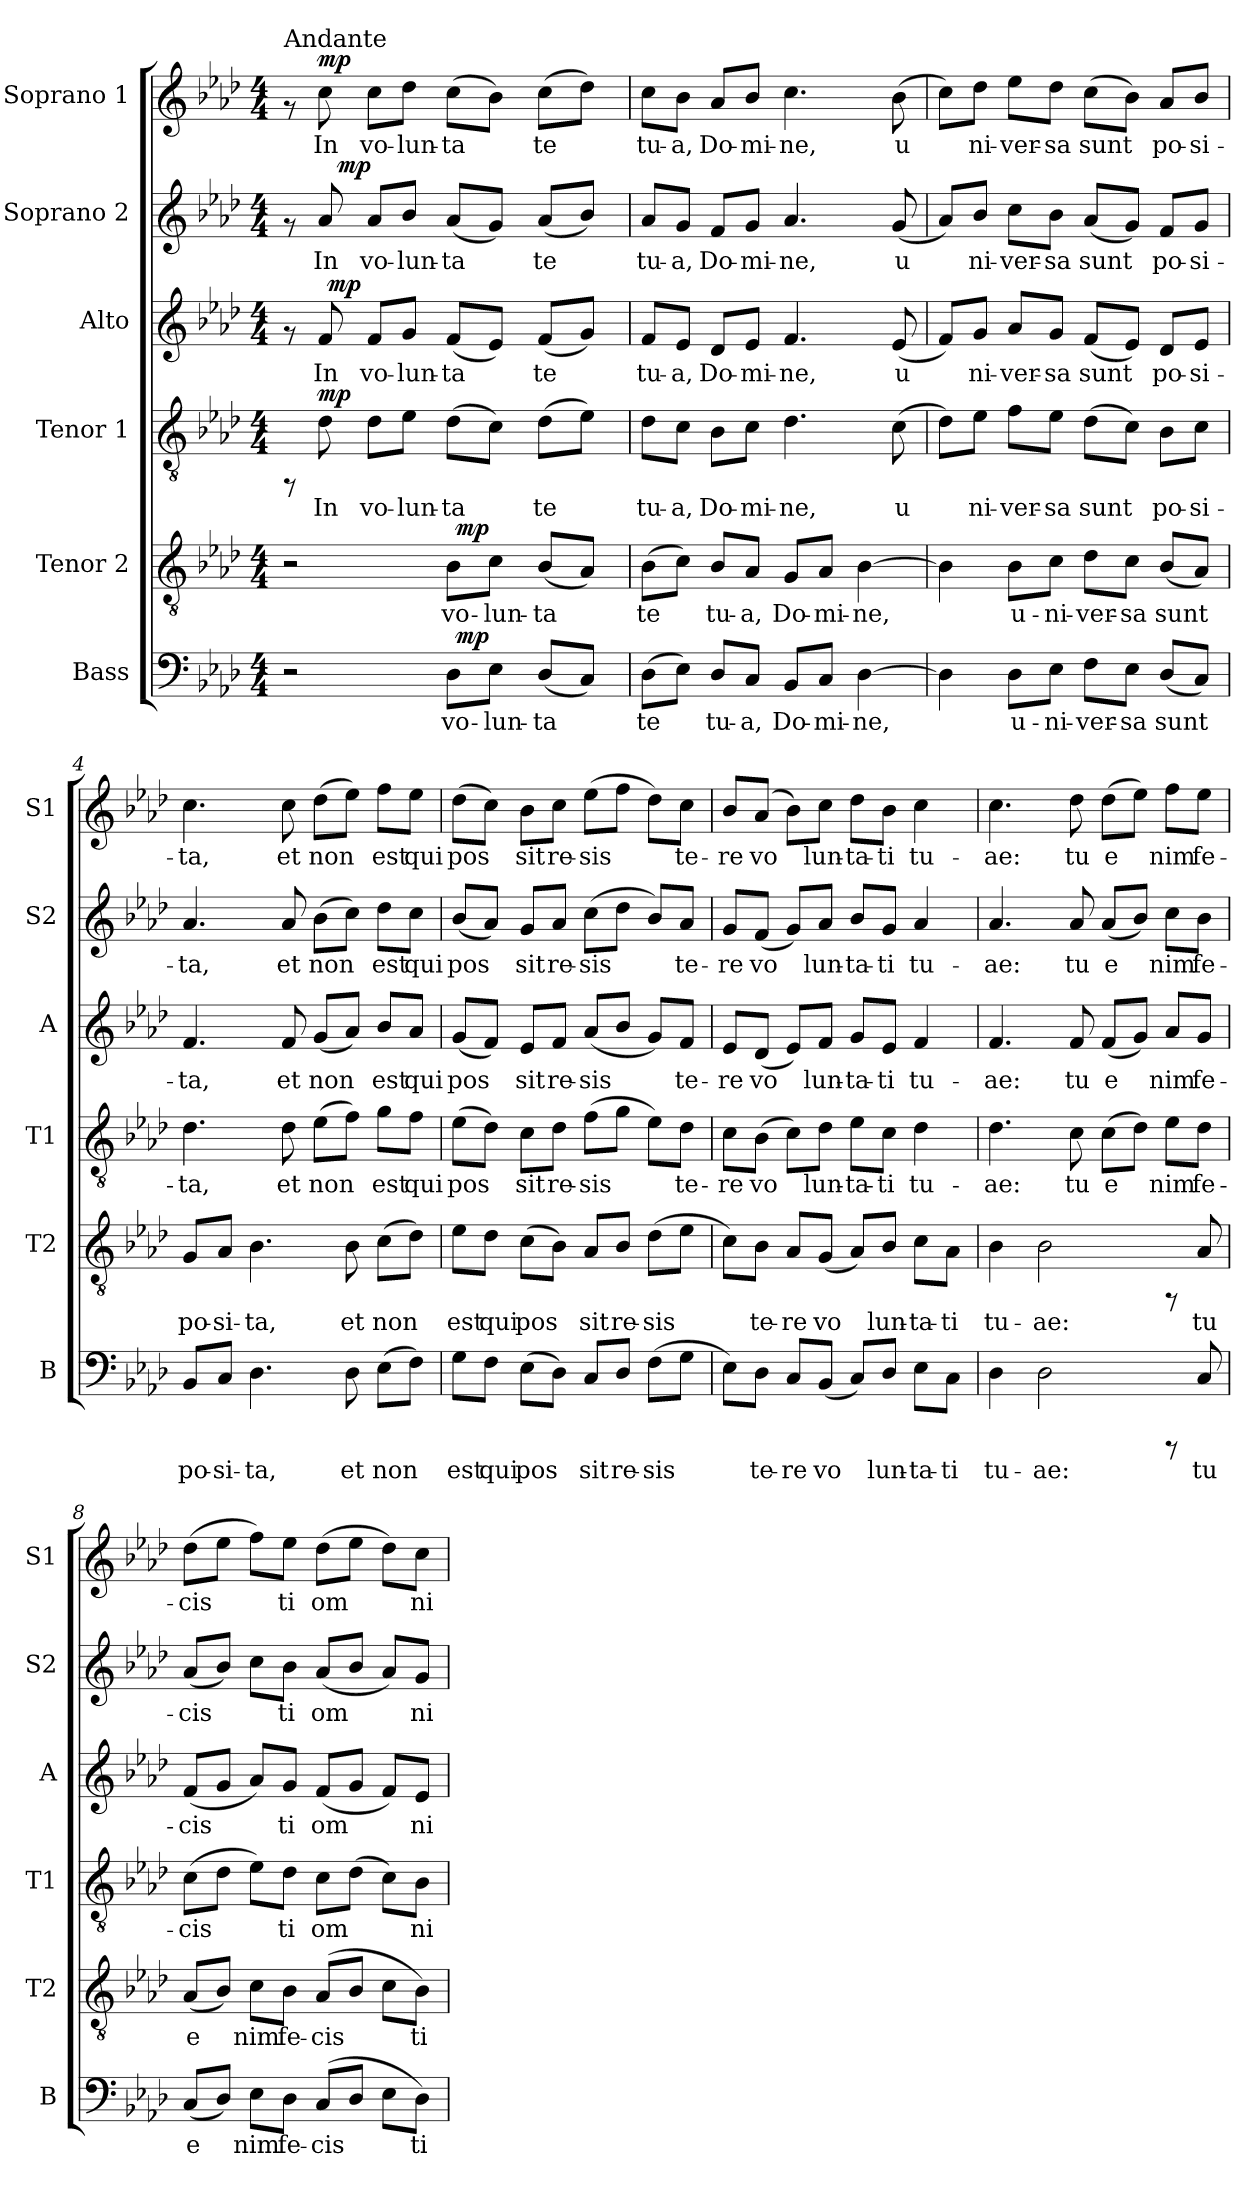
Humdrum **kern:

**kern	**text	**dynam	**kern	**text	**dynam	**kern	**text	**dynam	**kern	**text	**dynam	**kern	**text	**dynam	**kern	**text	**dynam
*part6	*part6	*part6	*part5	*part5	*part5	*part4	*part4	*part4	*part3	*part3	*part3	*part2	*part2	*part2	*part1	*part1	*part1
*staff6	*staff6	*staff6	*staff5	*staff5	*staff5	*staff4	*staff4	*staff4	*staff3	*staff3	*staff3	*staff2	*staff2	*staff2	*staff1	*staff1	*staff1
*I"Bass	*	*	*I"Tenor 2	*	*	*I"Tenor 1	*	*	*I"Alto	*	*	*I"Soprano 2	*	*	*I"Soprano 1	*	*
*I'B	*	*	*I'T2	*	*	*I'T1	*	*	*I'A	*	*	*I'S2	*	*	*I'S1	*	*
!!LO:PB:g=z
*stria5	*	*	*stria5	*	*	*stria5	*	*	*stria5	*	*	*stria5	*	*	*stria5	*	*
*clefF4	*	*	*clefGv2	*	*	*clefGv2	*	*	*clefG2	*	*	*clefG2	*	*	*clefG2	*	*
*k[b-e-a-d-]	*	*	*k[b-e-a-d-]	*	*	*k[b-e-a-d-]	*	*	*k[b-e-a-d-]	*	*	*k[b-e-a-d-]	*	*	*k[b-e-a-d-]	*	*
*A-:	*	*	*A-:	*	*	*A-:	*	*	*A-:	*	*	*A-:	*	*	*A-:	*	*
*M4/4	*	*	*M4/4	*	*	*M4/4	*	*	*M4/4	*	*	*M4/4	*	*	*M4/4	*	*
=1	=1	=1	=1	=1	=1	=1	=1	=1	=1	=1	=1	=1	=1	=1	=1	=1	=1
*^	*	*	*^	*	*	*	*	*	*^	*	*	*^	*	*	*	*	*
!	!	!	!	!	!	!	!	!	!	!	!	!	!	!	!	!	!	!	!LO:TX:a:t=Andante	!	!
2r	2ryy	.	.	2r	2ryy	.	.	8rFF	.	.	8rf	8ryy	.	.	8rf	8ryy	.	.	8rf	.	.
!	!	!	!	!	!	!	!	!	!LO:LY:b:cj	!LO:DY:a	!	!	!LO:LY:b:cj	!	!	!	!LO:LY:b:cj	!	!	!LO:LY:b:cj	!LO:DY:a
.	.	.	.	.	.	.	.	8d-\	In	mp	8f/	64ryy	In	.	8a-/	32ryy	In	.	8cc\	In	mp
!	!	!	!	!	!	!	!	!	!	!	!	!	!	!LO:DY:a	!	!	!	!	!	!	!
.	.	.	.	.	.	.	.	.	.	.	.	2ryy	.	mp	.	.	.	.	.	.	.
!	!	!	!	!	!	!	!	!	!	!	!	!	!	!	!	!	!	!LO:DY:a	!	!	!
.	.	.	.	.	.	.	.	.	.	.	.	.	.	.	.	2ryy	.	mp	.	.	.
!	!	!	!	!	!	!	!	!	!LO:LY:b:cj	!	!	!	!LO:LY:b:cj	!	!	!	!LO:LY:b:cj	!	!	!LO:LY:b:cj	!
.	.	.	.	.	.	.	.	8d-\L	vo-	.	8f/L	.	vo-	.	8a-/L	.	vo-	.	8cc\L	vo-	.
!	!	!	!	!	!	!	!	!	!LO:LY:b:cj	!	!	!	!LO:LY:b:cj	!	!	!	!LO:LY:b:cj	!	!	!LO:LY:b:cj	!
.	.	.	.	.	.	.	.	8e-\J	-lun-	.	8g/J	.	-lun-	.	8b-/J	.	-lun-	.	8dd-\J	-lun-	.
!	!	!LO:LY:b	!	!	!	!LO:LY:b	!	!	!LO:LY:b:cj	!	!	!	!LO:LY:b:cj	!	!	!	!LO:LY:b:cj	!	!	!LO:LY:b:cj	!
8D-\L	64ryy	vo-	.	8B-\L	64ryy	vo-	.	(>8d-\L	-ta-	.	(<8f/L	.	-ta-	.	(<8a-/L	.	-ta-	.	(>8cc\L	-ta-	.
!	!	!	!LO:DY:a	!	!	!	!LO:DY:a	!	!	!	!	!	!	!	!	!	!	!	!	!	!
.	4ryy	.	mp	.	4ryy	.	mp	.	.	.	.	.	.	.	.	.	.	.	.	.	.
!	!	!LO:LY:b	!	!	!	!LO:LY:b	!	!	!LO:LY:b:cj	!	!	!	!LO:LY:b:cj	!	!	!	!LO:LY:b:cj	!	!	!LO:LY:b:cj	!
8E-\J	.	-lun-	.	8c\J	.	-lun-	.	8c\J)	--	.	8e-/J)	.	--	.	8g/J)	.	--	.	8b-\J)	--	.
.	.	.	.	.	.	.	.	.	.	.	.	4ryy	.	.	.	.	.	.	.	.	.
.	.	.	.	.	.	.	.	.	.	.	.	.	.	.	.	4ryy	.	.	.	.	.
!	!	!LO:LY:b	!	!	!	!LO:LY:b	!	!	!LO:LY:b:cj	!	!	!	!LO:LY:b:cj	!	!	!	!LO:LY:b:cj	!	!	!LO:LY:b:cj	!
(<8D-/L	.	-ta-	.	(<8B-/L	.	-ta-	.	(>8d-\L	-te	.	(<8f/L	.	-te	.	(<8a-/L	.	-te	.	(>8cc\L	-te	.
.	8...ryy	.	.	.	8...ryy	.	.	.	.	.	.	.	.	.	.	.	.	.	.	.	.
!	!	!LO:LY:b	!	!	!	!LO:LY:b	!	!	!LO:LY:b:cj	!	!	!	!LO:LY:b:cj	!	!	!	!LO:LY:b:cj	!	!	!LO:LY:b:cj	!
8C/J)	.	--	.	8A-/J)	.	--	.	8e-\J)	.	.	8g/J)	.	.	.	8b-/J)	.	.	.	8dd-\J)	.	.
.	.	.	.	.	.	.	.	.	.	.	.	16..ryy	.	.	.	.	.	.	.	.	.
.	.	.	.	.	.	.	.	.	.	.	.	.	.	.	.	16.ryy	.	.	.	.	.
=2	=2	=2	=2	=2	=2	=2	=2	=2	=2	=2	=2	=2	=2	=2	=2	=2	=2	=2	=2	=2	=2
!	!	!LO:LY:b	!	!	!	!LO:LY:b	!	!	!LO:LY:b:cj	!	!	!	!LO:LY:b:cj	!	!	!	!LO:LY:b:cj	!	!	!LO:LY:b:cj	!
*v	*v	*	*	*	*	*	*	*	*	*	*v	*v	*	*	*v	*v	*	*	*	*	*
*	*	*	*v	*v	*	*	*	*	*	*	*	*	*	*	*	*	*	*
(>8D-\L	-te	.	(>8B-\L	-te	.	8d-\L	tu-	.	8f/L	tu-	.	8a-/L	tu-	.	8cc\L	tu-	.
!	!LO:LY:b	!	!	!LO:LY:b	!	!	!LO:LY:b:cj	!	!	!LO:LY:b:cj	!	!	!LO:LY:b:cj	!	!	!LO:LY:b:cj	!
8E-\J)	.	.	8c\J)	.	.	8c\J	-a,	.	8e-/J	-a,	.	8g/J	-a,	.	8b-\J	-a,	.
!	!LO:LY:b	!	!	!LO:LY:b	!	!	!LO:LY:b:cj	!	!	!LO:LY:b:cj	!	!	!LO:LY:b:cj	!	!	!LO:LY:b:cj	!
8D-/L	tu-	.	8B-/L	tu-	.	8B-\L	Do-	.	8d-/L	Do-	.	8f/L	Do-	.	8a-/L	Do-	.
!	!LO:LY:b	!	!	!LO:LY:b	!	!	!LO:LY:b:cj	!	!	!LO:LY:b:cj	!	!	!LO:LY:b:cj	!	!	!LO:LY:b:cj	!
8C/J	-a,	.	8A-/J	-a,	.	8c\J	-mi-	.	8e-/J	-mi-	.	8g/J	-mi-	.	8b-/J	-mi-	.
!	!LO:LY:b	!	!	!LO:LY:b	!	!	!LO:LY:b:cj	!	!	!LO:LY:b:cj	!	!	!LO:LY:b:cj	!	!	!LO:LY:b:cj	!
8BB-/L	Do-	.	8G/L	Do-	.	4.d-\	-ne,	.	4.f/	-ne,	.	4.a-/	-ne,	.	4.cc\	-ne,	.
!	!LO:LY:b	!	!	!LO:LY:b	!	!	!	!	!	!	!	!	!	!	!	!	!
8C/J	-mi-	.	8A-/J	-mi-	.	.	.	.	.	.	.	.	.	.	.	.	.
!	!LO:LY:b	!	!	!LO:LY:b	!	!	!	!	!	!	!	!	!	!	!	!	!
[>4D-\	-ne,	.	[>4B-\	-ne,	.	.	.	.	.	.	.	.	.	.	.	.	.
!	!	!	!	!	!	!	!LO:LY:b:cj	!	!	!LO:LY:b:cj	!	!	!LO:LY:b:cj	!	!	!LO:LY:b:cj	!
.	.	.	.	.	.	(>8c\	u-	.	(<8e-/	u-	.	(<8g/	u-	.	(>8b-\	u-	.
=3	=3	=3	=3	=3	=3	=3	=3	=3	=3	=3	=3	=3	=3	=3	=3	=3	=3
!	!LO:LY:b	!	!	!LO:LY:b	!	!	!LO:LY:b:cj	!	!	!LO:LY:b:cj	!	!	!LO:LY:b:cj	!	!	!LO:LY:b:cj	!
4D-\]	.	.	4B-\]	.	.	8d-\L)	--	.	8f/L)	--	.	8a-/L)	--	.	8cc\L)	--	.
!	!	!	!	!	!	!	!LO:LY:b:cj	!	!	!LO:LY:b:cj	!	!	!LO:LY:b:cj	!	!	!LO:LY:b:cj	!
.	.	.	.	.	.	8e-\J	-ni-	.	8g/J	-ni-	.	8b-/J	-ni-	.	8dd-\J	-ni-	.
!	!LO:LY:b	!	!	!LO:LY:b	!	!	!LO:LY:b:cj	!	!	!LO:LY:b:cj	!	!	!LO:LY:b:cj	!	!	!LO:LY:b:cj	!
8D-\L	u-	.	8B-\L	u-	.	8f\L	-ver-	.	8a-/L	-ver-	.	8cc\L	-ver-	.	8ee-\L	-ver-	.
!	!LO:LY:b	!	!	!LO:LY:b	!	!	!LO:LY:b:cj	!	!	!LO:LY:b:cj	!	!	!LO:LY:b:cj	!	!	!LO:LY:b:cj	!
8E-\J	-ni-	.	8c\J	-ni-	.	8e-\J	-sa	.	8g/J	-sa	.	8b-\J	-sa	.	8dd-\J	-sa	.
!	!LO:LY:b	!	!	!LO:LY:b	!	!	!LO:LY:b:cj	!	!	!LO:LY:b:cj	!	!	!LO:LY:b:cj	!	!	!LO:LY:b:cj	!
8F\L	-ver-	.	8d-\L	-ver-	.	(>8d-\L	sunt	.	(<8f/L	sunt	.	(<8a-/L	sunt	.	(>8cc\L	sunt	.
!	!LO:LY:b	!	!	!LO:LY:b	!	!	!LO:LY:b:cj	!	!	!LO:LY:b:cj	!	!	!LO:LY:b:cj	!	!	!LO:LY:b:cj	!
8E-\J	-sa	.	8c\J	-sa	.	8c\J)	.	.	8e-/J)	.	.	8g/J)	.	.	8b-\J)	.	.
!	!LO:LY:b	!	!	!LO:LY:b	!	!	!LO:LY:b:cj	!	!	!LO:LY:b:cj	!	!	!LO:LY:b:cj	!	!	!LO:LY:b:cj	!
(<8D-/L	sunt	.	(<8B-/L	sunt	.	8B-\L	po-	.	8d-/L	po-	.	8f/L	po-	.	8a-/L	po-	.
!	!LO:LY:b	!	!	!LO:LY:b	!	!	!LO:LY:b:cj	!	!	!LO:LY:b:cj	!	!	!LO:LY:b:cj	!	!	!LO:LY:b:cj	!
8C/J)	.	.	8A-/J)	.	.	8c\J	-si-	.	8e-/J	-si-	.	8g/J	-si-	.	8b-/J	-si-	.
!!LO:PB:g=z
=4	=4	=4	=4	=4	=4	=4	=4	=4	=4	=4	=4	=4	=4	=4	=4	=4	=4
!	!LO:LY:b	!	!	!LO:LY:b	!	!	!LO:LY:b:cj	!	!	!LO:LY:b:cj	!	!	!LO:LY:b:cj	!	!	!LO:LY:b:cj	!
8BB-/L	po-	.	8G/L	po-	.	4.d-\	-ta,	.	4.f/	-ta,	.	4.a-/	-ta,	.	4.cc\	-ta,	.
!	!LO:LY:b	!	!	!LO:LY:b	!	!	!	!	!	!	!	!	!	!	!	!	!
8C/J	-si-	.	8A-/J	-si-	.	.	.	.	.	.	.	.	.	.	.	.	.
!	!LO:LY:b	!	!	!LO:LY:b	!	!	!	!	!	!	!	!	!	!	!	!	!
4.D-\	-ta,	.	4.B-\	-ta,	.	.	.	.	.	.	.	.	.	.	.	.	.
!	!	!	!	!	!	!	!LO:LY:b:cj	!	!	!LO:LY:b:cj	!	!	!LO:LY:b:cj	!	!	!LO:LY:b:cj	!
.	.	.	.	.	.	8d-\	et	.	8f/	et	.	8a-/	et	.	8cc\	et	.
!	!	!	!	!	!	!	!LO:LY:b:cj	!	!	!LO:LY:b:cj	!	!	!LO:LY:b:cj	!	!	!LO:LY:b:cj	!
.	.	.	.	.	.	(>8e-\L	non	.	(<8g/L	non	.	(>8b-\L	non	.	(>8dd-\L	non	.
!	!LO:LY:b	!	!	!LO:LY:b	!	!	!LO:LY:b:cj	!	!	!LO:LY:b:cj	!	!	!LO:LY:b:cj	!	!	!LO:LY:b:cj	!
8D-\	et	.	8B-\	et	.	8f\J)	.	.	8a-/J)	.	.	8cc\J)	.	.	8ee-\J)	.	.
!	!LO:LY:b	!	!	!LO:LY:b	!	!	!LO:LY:b:cj	!	!	!LO:LY:b:cj	!	!	!LO:LY:b:cj	!	!	!LO:LY:b:cj	!
(>8E-\L	non	.	(>8c\L	non	.	8g\L	est	.	8b-/L	est	.	8dd-\L	est	.	8ff\L	est	.
!	!LO:LY:b	!	!	!LO:LY:b	!	!	!LO:LY:b:cj	!	!	!LO:LY:b:cj	!	!	!LO:LY:b:cj	!	!	!LO:LY:b:cj	!
8F\J)	.	.	8d-\J)	.	.	8f\J	qui	.	8a-/J	qui	.	8cc\J	qui	.	8ee-\J	qui	.
=5	=5	=5	=5	=5	=5	=5	=5	=5	=5	=5	=5	=5	=5	=5	=5	=5	=5
!	!LO:LY:b	!	!	!LO:LY:b	!	!	!LO:LY:b:cj	!	!	!LO:LY:b:cj	!	!	!LO:LY:b:cj	!	!	!LO:LY:b:cj	!
8G\L	est	.	8e-\L	est	.	(>8e-\L	pos-	.	(<8g/L	pos-	.	(<8b-/L	pos-	.	(>8dd-\L	pos-	.
!	!LO:LY:b	!	!	!LO:LY:b	!	!	!LO:LY:b:cj	!	!	!LO:LY:b:cj	!	!	!LO:LY:b:cj	!	!	!LO:LY:b:cj	!
8F\J	qui	.	8d-\J	qui	.	8d-\J)	--	.	8f/J)	--	.	8a-/J)	--	.	8cc\J)	--	.
!	!LO:LY:b	!	!	!LO:LY:b	!	!	!LO:LY:b:cj	!	!	!LO:LY:b:cj	!	!	!LO:LY:b:cj	!	!	!LO:LY:b:cj	!
(>8E-\L	pos-	.	(>8c\L	pos-	.	8c\L	-sit	.	8e-/L	-sit	.	8g/L	-sit	.	8b-\L	-sit	.
!	!LO:LY:b	!	!	!LO:LY:b	!	!	!LO:LY:b:cj	!	!	!LO:LY:b:cj	!	!	!LO:LY:b:cj	!	!	!LO:LY:b:cj	!
8D-\J)	--	.	8B-\J)	--	.	8d-\J	re-	.	8f/J	re-	.	8a-/J	re-	.	8cc\J	re-	.
!	!LO:LY:b	!	!	!LO:LY:b	!	!	!LO:LY:b:cj	!	!	!LO:LY:b:cj	!	!	!LO:LY:b:cj	!	!	!LO:LY:b:cj	!
8C/L	-sit	.	8A-/L	-sit	.	(>8f\L	-sis-	.	(<8a-/L	-sis-	.	(>8cc\L	-sis-	.	(>8ee-\L	-sis-	.
!	!LO:LY:b	!	!	!LO:LY:b	!	!	!LO:LY:b:cj	!	!	!LO:LY:b:cj	!	!	!LO:LY:b:cj	!	!	!LO:LY:b:cj	!
8D-/J	re-	.	8B-/J	re-	.	8g\J	--	.	8b-/J	--	.	8dd-\J	--	.	8ff\J	--	.
!	!LO:LY:b	!	!	!LO:LY:b	!	!	!LO:LY:b:cj	!	!	!LO:LY:b:cj	!	!	!LO:LY:b:cj	!	!	!LO:LY:b:cj	!
(>8F\L	-sis-	.	(>8d-\L	-sis-	.	8e-\L)	--	.	8g/L)	--	.	8b-/L)	--	.	8dd-\L)	--	.
!	!LO:LY:b	!	!	!LO:LY:b	!	!	!LO:LY:b:cj	!	!	!LO:LY:b:cj	!	!	!LO:LY:b:cj	!	!	!LO:LY:b:cj	!
8G\J	--	.	8e-\J	--	.	8d-\J	-te-	.	8f/J	-te-	.	8a-/J	-te-	.	8cc\J	-te-	.
=6	=6	=6	=6	=6	=6	=6	=6	=6	=6	=6	=6	=6	=6	=6	=6	=6	=6
!	!LO:LY:b	!	!	!LO:LY:b	!	!	!LO:LY:b:cj	!	!	!LO:LY:b:cj	!	!	!LO:LY:b:cj	!	!	!LO:LY:b:cj	!
8E-\L)	--	.	8c\L)	--	.	8c\L	-re	.	8e-/L	-re	.	8g/L	-re	.	8b-/L	-re	.
!	!LO:LY:b	!	!	!LO:LY:b	!	!	!LO:LY:b:cj	!	!	!LO:LY:b:cj	!	!	!LO:LY:b:cj	!	!	!LO:LY:b:cj	!
8D-\J	-te-	.	8B-\J	-te-	.	(>8B-\J	vo-	.	(<8d-/J	vo-	.	(<8f/J	vo-	.	(>8a-/J	vo-	.
!	!LO:LY:b	!	!	!LO:LY:b	!	!	!LO:LY:b:cj	!	!	!LO:LY:b:cj	!	!	!LO:LY:b:cj	!	!	!LO:LY:b:cj	!
8C/L	-re	.	8A-/L	-re	.	8c\L)	--	.	8e-/L)	--	.	8g/L)	--	.	8b-\L)	--	.
!	!LO:LY:b	!	!	!LO:LY:b	!	!	!LO:LY:b:cj	!	!	!LO:LY:b:cj	!	!	!LO:LY:b:cj	!	!	!LO:LY:b:cj	!
(<8BB-/J	vo-	.	(<8G/J	vo-	.	8d-\J	-lun-	.	8f/J	-lun-	.	8a-/J	-lun-	.	8cc\J	-lun-	.
!	!LO:LY:b	!	!	!LO:LY:b	!	!	!LO:LY:b:cj	!	!	!LO:LY:b:cj	!	!	!LO:LY:b:cj	!	!	!LO:LY:b:cj	!
8C/L)	--	.	8A-/L)	--	.	8e-\L	-ta-	.	8g/L	-ta-	.	8b-/L	-ta-	.	8dd-\L	-ta-	.
!	!LO:LY:b	!	!	!LO:LY:b	!	!	!LO:LY:b:cj	!	!	!LO:LY:b:cj	!	!	!LO:LY:b:cj	!	!	!LO:LY:b:cj	!
8D-/J	-lun-	.	8B-/J	-lun-	.	8c\J	-ti	.	8e-/J	-ti	.	8g/J	-ti	.	8b-\J	-ti	.
!	!LO:LY:b	!	!	!LO:LY:b	!	!	!LO:LY:b:cj	!	!	!LO:LY:b:cj	!	!	!LO:LY:b:cj	!	!	!LO:LY:b:cj	!
8E-\L	-ta-	.	8c\L	-ta-	.	4d-\	tu-	.	4f/	tu-	.	4a-/	tu-	.	4cc\	tu-	.
!	!LO:LY:b	!	!	!LO:LY:b	!	!	!	!	!	!	!	!	!	!	!	!	!
8C\J	-ti	.	8A-\J	-ti	.	.	.	.	.	.	.	.	.	.	.	.	.
=7	=7	=7	=7	=7	=7	=7	=7	=7	=7	=7	=7	=7	=7	=7	=7	=7	=7
!	!LO:LY:b	!	!	!LO:LY:b	!	!	!LO:LY:b:cj	!	!	!LO:LY:b:cj	!	!	!LO:LY:b:cj	!	!	!LO:LY:b:cj	!
4D-\	tu-	.	4B-\	tu-	.	4.d-\	-ae:	.	4.f/	-ae:	.	4.a-/	-ae:	.	4.cc\	-ae:	.
!	!LO:LY:b	!	!	!LO:LY:b	!	!	!	!	!	!	!	!	!	!	!	!	!
2D-\	-ae:	.	2B-\	-ae:	.	.	.	.	.	.	.	.	.	.	.	.	.
!	!	!	!	!	!	!	!LO:LY:b:cj	!	!	!LO:LY:b:cj	!	!	!LO:LY:b:cj	!	!	!LO:LY:b:cj	!
.	.	.	.	.	.	8c\	tu	.	8f/	tu	.	8a-/	tu	.	8dd-\	tu	.
!	!	!	!	!	!	!	!LO:LY:b:cj	!	!	!LO:LY:b:cj	!	!	!LO:LY:b:cj	!	!	!LO:LY:b:cj	!
.	.	.	.	.	.	(>8c\L	e-	.	(<8f/L	e-	.	(<8a-/L	e-	.	(>8dd-\L	e-	.
!	!	!	!	!	!	!	!LO:LY:b:cj	!	!	!LO:LY:b:cj	!	!	!LO:LY:b:cj	!	!	!LO:LY:b:cj	!
.	.	.	.	.	.	8d-\J)	--	.	8g/J)	--	.	8b-/J)	--	.	8ee-\J)	--	.
!	!	!	!	!	!	!	!LO:LY:b:cj	!	!	!LO:LY:b:cj	!	!	!LO:LY:b:cj	!	!	!LO:LY:b:cj	!
8rCCC	.	.	8rFF	.	.	8e-\L	-nim	.	8a-/L	-nim	.	8cc\L	-nim	.	8ff\L	-nim	.
!	!LO:LY:b	!	!	!LO:LY:b	!	!	!LO:LY:b:cj	!	!	!LO:LY:b:cj	!	!	!LO:LY:b:cj	!	!	!LO:LY:b:cj	!
8C/	tu	.	8A-/	tu	.	8d-\J	fe-	.	8g/J	fe-	.	8b-\J	fe-	.	8ee-\J	fe-	.
!!LO:PB:g=z
=8	=8	=8	=8	=8	=8	=8	=8	=8	=8	=8	=8	=8	=8	=8	=8	=8	=8
!	!LO:LY:b	!	!	!LO:LY:b	!	!	!LO:LY:b:cj	!	!	!LO:LY:b:cj	!	!	!LO:LY:b:cj	!	!	!LO:LY:b:cj	!
(<8C/L	e-	.	(<8A-/L	e-	.	(>8c\L	-cis-	.	(<8f/L	-cis-	.	(>8a-/L	-cis-	.	(>8dd-\L	-cis-	.
!	!LO:LY:b	!	!	!LO:LY:b	!	!	!LO:LY:b:cj	!	!	!LO:LY:b:cj	!	!	!LO:LY:b:cj	!	!	!LO:LY:b:cj	!
8D-/J)	--	.	8B-/J)	--	.	8d-\J	--	.	8g/J	--	.	8b-/J)	--	.	8ee-\J	--	.
!	!LO:LY:b	!	!	!LO:LY:b	!	!	!LO:LY:b:cj	!	!	!LO:LY:b:cj	!	!	!LO:LY:b:cj	!	!	!LO:LY:b:cj	!
8E-\L	-nim	.	8c\L	-nim	.	8e-\L)	--	.	8a-/L)	--	.	8cc\L	--	.	8ff\L)	--	.
!	!LO:LY:b	!	!	!LO:LY:b	!	!	!LO:LY:b:cj	!	!	!LO:LY:b:cj	!	!	!LO:LY:b:cj	!	!	!LO:LY:b:cj	!
8D-\J	fe-	.	8B-\J	fe-	.	8d-\J	-ti	.	8g/J	-ti	.	8b-\J	-ti	.	8ee-\J	-ti	.
!	!LO:LY:b	!	!	!LO:LY:b	!	!	!LO:LY:b:cj	!	!	!LO:LY:b:cj	!	!	!LO:LY:b:cj	!	!	!LO:LY:b:cj	!
(>8C/L	-cis-	.	(>8A-/L	-cis-	.	8c\L	om-	.	(<8f/L	om-	.	(<8a-/L	om-	.	(>8dd-\L	om-	.
!	!LO:LY:b	!	!	!LO:LY:b	!	!	!LO:LY:b:cj	!	!	!LO:LY:b:cj	!	!	!LO:LY:b:cj	!	!	!LO:LY:b:cj	!
8D-/J	--	.	8B-/J	--	.	(>8d-\J	--	.	8g/J	--	.	8b-/J	--	.	8ee-\J	--	.
!	!LO:LY:b	!	!	!LO:LY:b	!	!	!LO:LY:b:cj	!	!	!LO:LY:b:cj	!	!	!LO:LY:b:cj	!	!	!LO:LY:b:cj	!
8E-\L	--	.	8c\L	--	.	8c\L)	--	.	8f/L)	--	.	8a-/L)	--	.	8dd-\L)	--	.
!	!LO:LY:b	!	!	!LO:LY:b	!	!	!LO:LY:b:cj	!	!	!LO:LY:b:cj	!	!	!LO:LY:b:cj	!	!	!LO:LY:b:cj	!
8D-\J)	-ti	.	8B-\J)	-ti	.	8B-\J	-ni-	.	8e-/J	-ni-	.	8g/J	-ni-	.	8cc\J	-ni-	.
=	=	=	=	=	=	=	=	=	=	=	=	=	=	=	=	=	=
*-	*-	*-	*-	*-	*-	*-	*-	*-	*-	*-	*-	*-	*-	*-	*-	*-	*-
